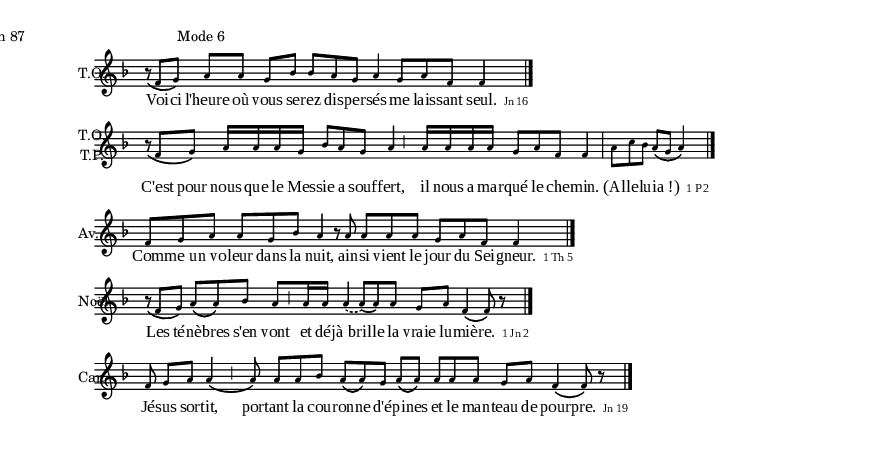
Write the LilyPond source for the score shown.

\version "2.14.0"
 \include "definitions.ly"
 \markup { \hspace #-10 \fill-line { "Psalm 87" "Mode 6" \null \null }  }
\noPageBreak


\relative a' { 
	\new Staff {
		\cadenzaOn
		\key f \major
		\set Staff.instrumentName = \markup{ \center-column { T.O. } }
		
		\times 2/3 { r8_\( f[  g\)] } a[ a] g[ bes] \times 2/3 { bes[ a g] } a4 \times 2/3 {g8[ a f]} f4 
		
		
		
		\endBar
	}

	\addlyrics {
		Voi -- ci l'heure où vous se -- rez dis -- per -- sés me lais -- sant seul.
 		\markup { \citation #"Jn 16" } }
	
	
}
\relative a' { 
	\new Staff {
		\cadenzaOn
		\key f \major
		\set Staff.instrumentName = \markup{ \center-column { T.O. T.P. } }
		
		\times 2/3 { r8_\( f[  g\)] } a16[ a a g] \times 2/3 { bes8[ a  g] } a4
		\cesure \pespace a16[ a a a] \times 2/3 {g8[ a f]} f4
		\barre \times 2/3 {a8[ c bes]} a[\( g] a4\)

		
		
		\endBar
	}

	\addlyrics {
		C'est pour nous que le Mes -- sie a souf -- fert, il nous a mar -- qué le che -- min. "(Al" -- le -- lu -- "ia !)" _ _
 		\markup { \citation #"1 P 2" } }
	
	
}

\relative a' { 
	\new Staff {
		\cadenzaOn
		\key f \major
		\set Staff.instrumentName = \markup{ \center-column { Av. } }
		
		\times 2/3 {f8[ g a]} \times 2/3 { a[ g bes] } a4 
		\pespace
		r8 a \times 2/3 { a[ a  a] } \times 2/3 { g[ a  f] } f4 

		
		
		\endBar
	}

	\addlyrics {
		Com -- "me u" -- "n vo" -- leur dans la nuit, ain -- si vient le jour du Sei -- gneur.
 		\markup { \citation #"1 Th 5" } }
	
	
}
\relative a' { 
	\new Staff {
		\cadenzaOn
		\key f \major
		\set Staff.instrumentName = \markup{ \center-column { Noël } }
		\times 2/3 { r8_\( f[ g]\) }
		\times 2/3 { a8[\( a\) bes] }
		a8[\cesure\pespace a16 a]
		\slurDashed a4(  \times 2/3 { a8[)\( a\) a] }
		g8[ a] f4\( f8\) r8

		
		\endBar
	}

	\addlyrics {
		Les té -- nè -- bres s'en vont et déj -- "à b" -- ri -- lle la vraie lu -- miè -- re.
 		\markup { \citation #"1 Jn 2" } }
	
	
}
\relative a' { 
	\new Staff {
		\cadenzaOn
		\key f \major
		\set Staff.instrumentName = \markup{ \center-column { Car. } }
		f8 g8[ a]
		 \times 2/3 { a4\(\pespace\cesure \pespace a8\) }
		\times 2/3 { a8[ a bes] } \times 2/3 { a8[\( a\) g] }
		a8[\( a\)]   \times 2/3 { a8[ a a] }
		g8[ a]  f4\( f8\) r8
		\endBar
	}

	\addlyrics {
		Jé -- sus sor -- tit, por -- tant la cou -- ron -- ne d'é -- pi -- nes et le man -- teau de pour -- pre.
 		\markup { \citation #"Jn 19" } }
	
	
}



